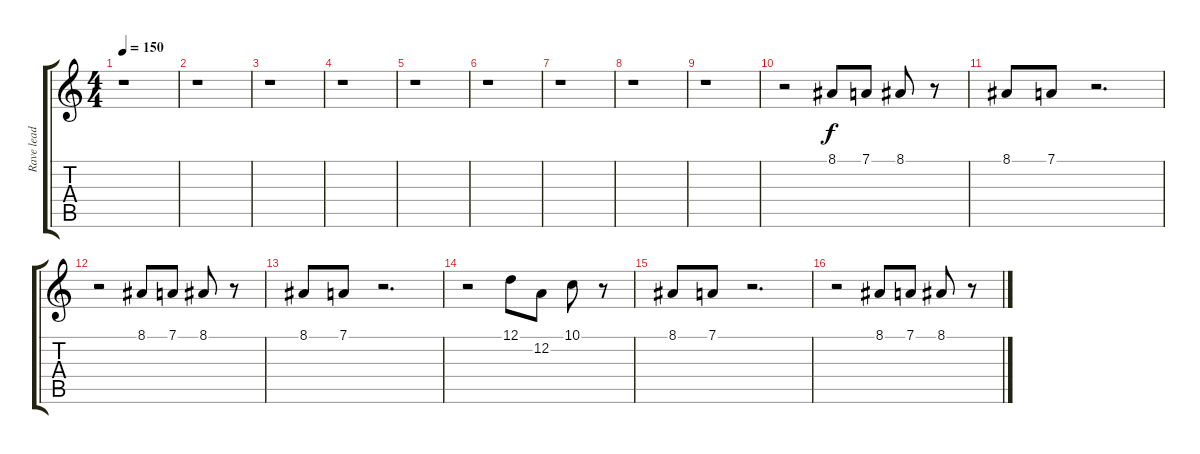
\track ("Rave lead (MIDI)" "Rave lead ") {instrument acousticgrandpiano}
\staff {score tabs}
\tuning (D4 A3 F3 C3 G2 D2) {hide}
\ts (4 4)
\tempo 150
\clef g2
\ks c
r.1{dy f instrument acousticgrandpiano} |
r.1 |
r.1 |
r.1 |
r.1 |
r.1 |
r.1 |
r.1 |
r.1 |
r.2 8.1.8 7.1.8 8.1.8 r.8 |
8.1.8 7.1.8 r.2{d} |
r.2 8.1.8 7.1.8 8.1.8 r.8 |
8.1.8 7.1.8 r.2{d} |
r.2 12.1.8 12.2.8 10.1.8 r.8 |
8.1.8 7.1.8 r.2{d} |
r.2 8.1.8 7.1.8 8.1.8 r.8
